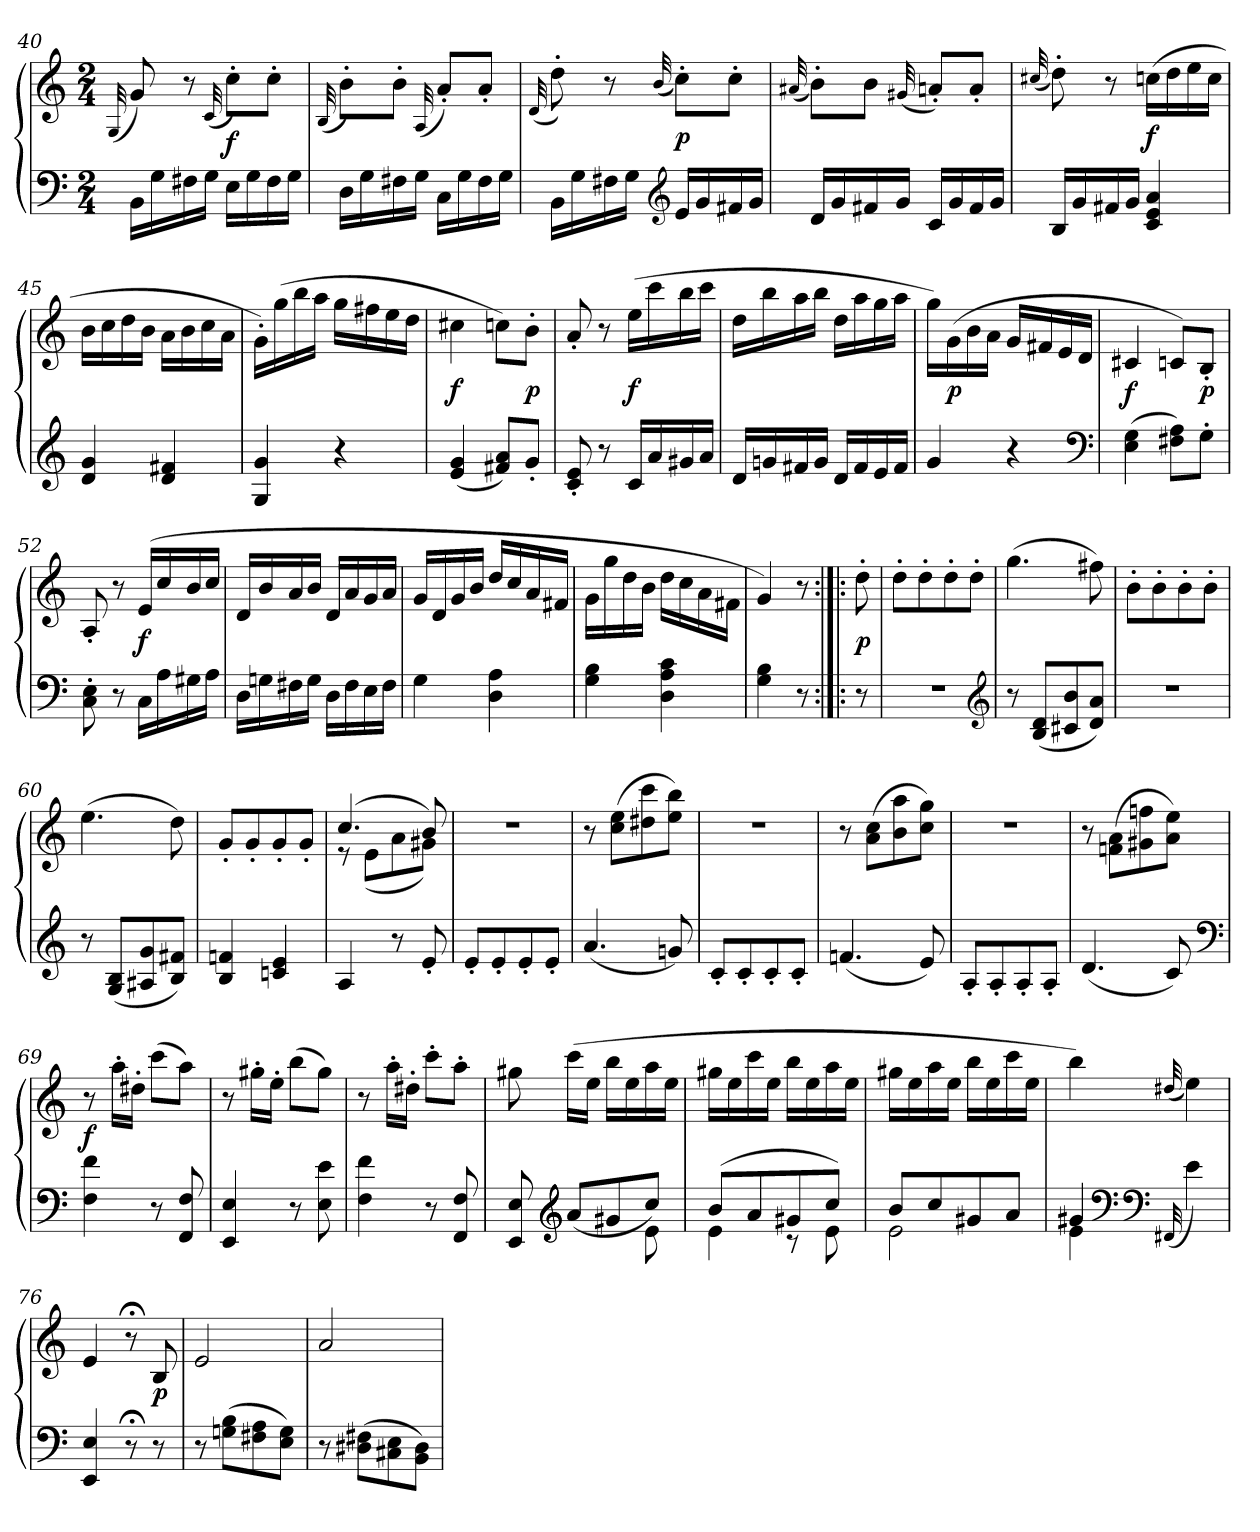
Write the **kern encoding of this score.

**kern	**kern	**dynam
*part1	*part1	*part1
*staff2	*staff1	*staff1/2
*clefF4	*clefG2	*
*k[]	*k[]	*
*C:	*C:	*
*M2/4	*M2/4	*
=40	=40	=40
.	(32qqG	.
16BBLL	8g)	.
16G	.	.
16F#X	8r	.
16GJJ	.	.
.	(>32qqc	.
16ELL	8cc'L)	f
16G	.	.
16F#	8cc'J	.
16GJJ	.	.
=41	=41	=41
.	(>32qqB	.
16DLL	8b'L)	.
16G	.	.
16F#X	8b'J	.
16GJJ	.	.
.	(32qqA	.
16CLL	8a'L)	.
16G	.	.
16F#	8a'J	.
16GJJ	.	.
=42	=42	=42
.	(>32qqd	.
16BBLL	8dd')	.
16G	.	.
16F#X	8r	.
16GJJ	.	.
*clefG2	*	*
.	(32qqb	.
16eLL	8cc'L)	p
16g	.	.
16f#X	8cc'J	.
16gJJ	.	.
=43	=43	=43
.	(32qqa#X	.
16dLL	8b'L)	.
16g	.	.
16f#X	8bJ	.
16gJJ	.	.
.	(32qqg#X	.
16cLL	8an'L)	.
16g	.	.
16f#	8a'J	.
16gJJ	.	.
!!LO:LB:g=z
=44	=44	=44
.	(32qqcc#X	.
16BLL	8dd')	.
16g	.	.
16f#X	8r	.
16gJJ	.	.
4c 4e 4a	(16ccnLL	f
.	16dd	.
.	16ee	.
.	16ccJJ	.
=45	=45	=45
4d 4g	16bLL	.
.	16cc	.
.	16dd	.
.	16bJJ	.
4d 4f#X	16a\LL	.
.	16b\	.
.	16cc\	.
.	16a\JJ	.
=46	=46	=46
4G 4g	16g'LL)	.
.	(16gg	.
.	16bb	.
.	16aaJJ	.
4r	16ggLL	.
.	16ff#X	.
.	16ee	.
.	16ddJJ	.
=47	=47	=47
(4e 4g	4cc#X	f
8f#X 8aL)	8ccnL)	.
8g'J	8b'J	p
=48	=48	=48
8c' 8e'	8a'	.
8r	8r	.
16cLL	(16eeLL	f
16a	16ccc	.
16g#X	16bb	.
16aJJ	16cccJJ	.
=49	=49	=49
16dLL	16ddLL	.
16gn	16bb	.
16f#X	16aa	.
16gJJ	16bbJJ	.
16dLL	16ddLL	.
16f#	16aa	.
16e	16gg	.
16f#JJ	16aaJJ	.
!!LO:LB:g=z
=50	=50	=50
4g	16ggLL)	.
.	(16g	p
.	16b	.
.	16aJJ	.
4r	16gLL	.
.	16f#X	.
.	16e	.
.	16dJJ	.
*clefF4	*	*
=51	=51	=51
(4E 4G	4c#X	f
8F#X 8AL)	8cnL)	.
8G'J	8B'J	p
=52	=52	=52
8C' 8E'	8A'	.
8r	8r	.
16CLL	(16eLL	f
16A	16cc	.
16G#X	16b	.
16AJJ	16ccJJ	.
=53	=53	=53
16DLL	16dLL	.
16Gn	16b	.
16F#X	16a	.
16GJJ	16bJJ	.
16DLL	16dLL	.
16F#	16a	.
16E	16g	.
16F#JJ	16aJJ	.
=54	=54	=54
4G	16gLL	.
.	16d	.
.	16g	.
.	16bJJ	.
4D 4A	16ddLL	.
.	16cc	.
.	16a	.
.	16f#XJJ	.
=55	=55	=55
4G 4B	16gLL	.
.	16gg	.
.	16dd	.
.	16bJJ	.
4D 4A 4c	16dd\LL	.
.	16cc\	.
.	16a\	.
.	16f#X\JJ	.
=56	=56	=56
4G 4B	4g)	.
8r	8r	.
!!LO:LB:g=z
=:|!|:	=:|!|:	=:|!|:
8r	8dd'	p
=57	=57	=57
2r	8dd'L	.
.	8dd'	.
.	8dd'	.
.	8dd'J	.
*clefG2	*	*
=58	=58	=58
8r	(4.gg	.
(8B 8dL	.	.
8c#X 8b	.	.
8d 8aJ)	8ff#X)	.
=59	=59	=59
2r	8b'L	.
.	8b'	.
.	8b'	.
.	8b'J	.
=60	=60	=60
8r	(4.ee	.
(8G 8BL	.	.
8A#X 8g	.	.
8B 8f#XJ)	8dd)	.
=61	=61	=61
4B 4fn	8g'L	.
.	8g'	.
4cn 4e	8g'	.
.	8g'J	.
=62	=62	=62
*	*^	*
4A	(4.cc	8re	.
.	.	(8eL	.
8r	.	8a	.
8e'	8b)	8g#XJ)	.
*	*v	*v	*
=63	=63	=63
8e'L	2r	.
8e'	.	.
8e'	.	.
8e'J	.	.
=64	=64	=64
(4.a	8r	.
.	(8cc 8eeL	.
.	8dd#X 8ccc	.
8gn)	8ee 8bbJ)	.
=65	=65	=65
8c'L	2r	.
8c'	.	.
8c'	.	.
8c'J	.	.
=66	=66	=66
(4.fn	8r	.
.	(8a 8ccL	.
.	8b 8aa	.
8e)	8cc 8ggJ)	.
!!LO:LB:g=z
=67	=67	=67
8A'L	2r	.
8A'	.	.
8A'	.	.
8A'J	.	.
=68	=68	=68
(4.d	8r	.
.	(8fn 8aL	.
.	8g#X 8ffn	.
8c)	8a 8eeJ)	.
*clefF4	*	*
=69	=69	=69
4F 4f	8r	f
.	16aa'LL	.
.	16dd#X'JJ	.
8r	(8cccL	.
8FF 8F	8aaJ)	.
=70	=70	=70
4EE 4E	8r	.
.	16gg#X'LL	.
.	16ee'JJ	.
8r	(8bbL	.
8E 8e	8gg#J)	.
=71	=71	=71
4F 4f	8r	.
.	16aa'LL	.
.	16dd#X'JJ	.
8r	8ccc'L	.
8FF 8F	8aa'J	.
=72	=72	=72
*^	*	*
8EE 8E	8ryy	8gg#X	.
*clefG2	*	*	*
(>8aL	4ryy	(16cccLL	.
.	.	16eeJJ	.
8g#X	.	16bbLL	.
.	.	16ee	.
8ccJ)	8e	16aa	.
.	.	16eeJJ	.
=73	=73	=73	=73
(8bL	4e	16gg#XLL	.
.	.	16ee	.
8a	.	16ccc	.
.	.	16eeJJ	.
8g#X	8rc	16bbLL	.
.	.	16ee	.
8ccJ)	8e	16aa	.
.	.	16eeJJ	.
!!LO:LB:g=z
=74	=74	=74	=74
8bL	2e	16gg#XLL	.
.	.	16ee	.
8cc	.	16aa	.
.	.	16eeJJ	.
8g#X	.	16bbLL	.
.	.	16ee	.
8aJ	.	16ccc	.
.	.	16eeJJ	.
=75	=75	=75	=75
4g#X	4e	4bb)	.
(<32qqd#X	.	.	.
*clefF4	*	*	*
.	.	(32qqdd#X	.
4e)	4ryy	4ee)	.
*v	*v	*	*
=76	=76	=76
4EE 4E	4e	.
8r;<	8r;<	.
8r	8B	p
=77	=77	=77
8r	2e	.
(8Gn 8BL	.	.
8F#X 8A	.	.
8E 8GJ)	.	.
=78	=78	=78
8r	2a	.
(8D#X 8F#XL	.	.
8C#i 8E	.	.
8BB 8D#J)	.	.
=	=	=
*-	*-	*-
